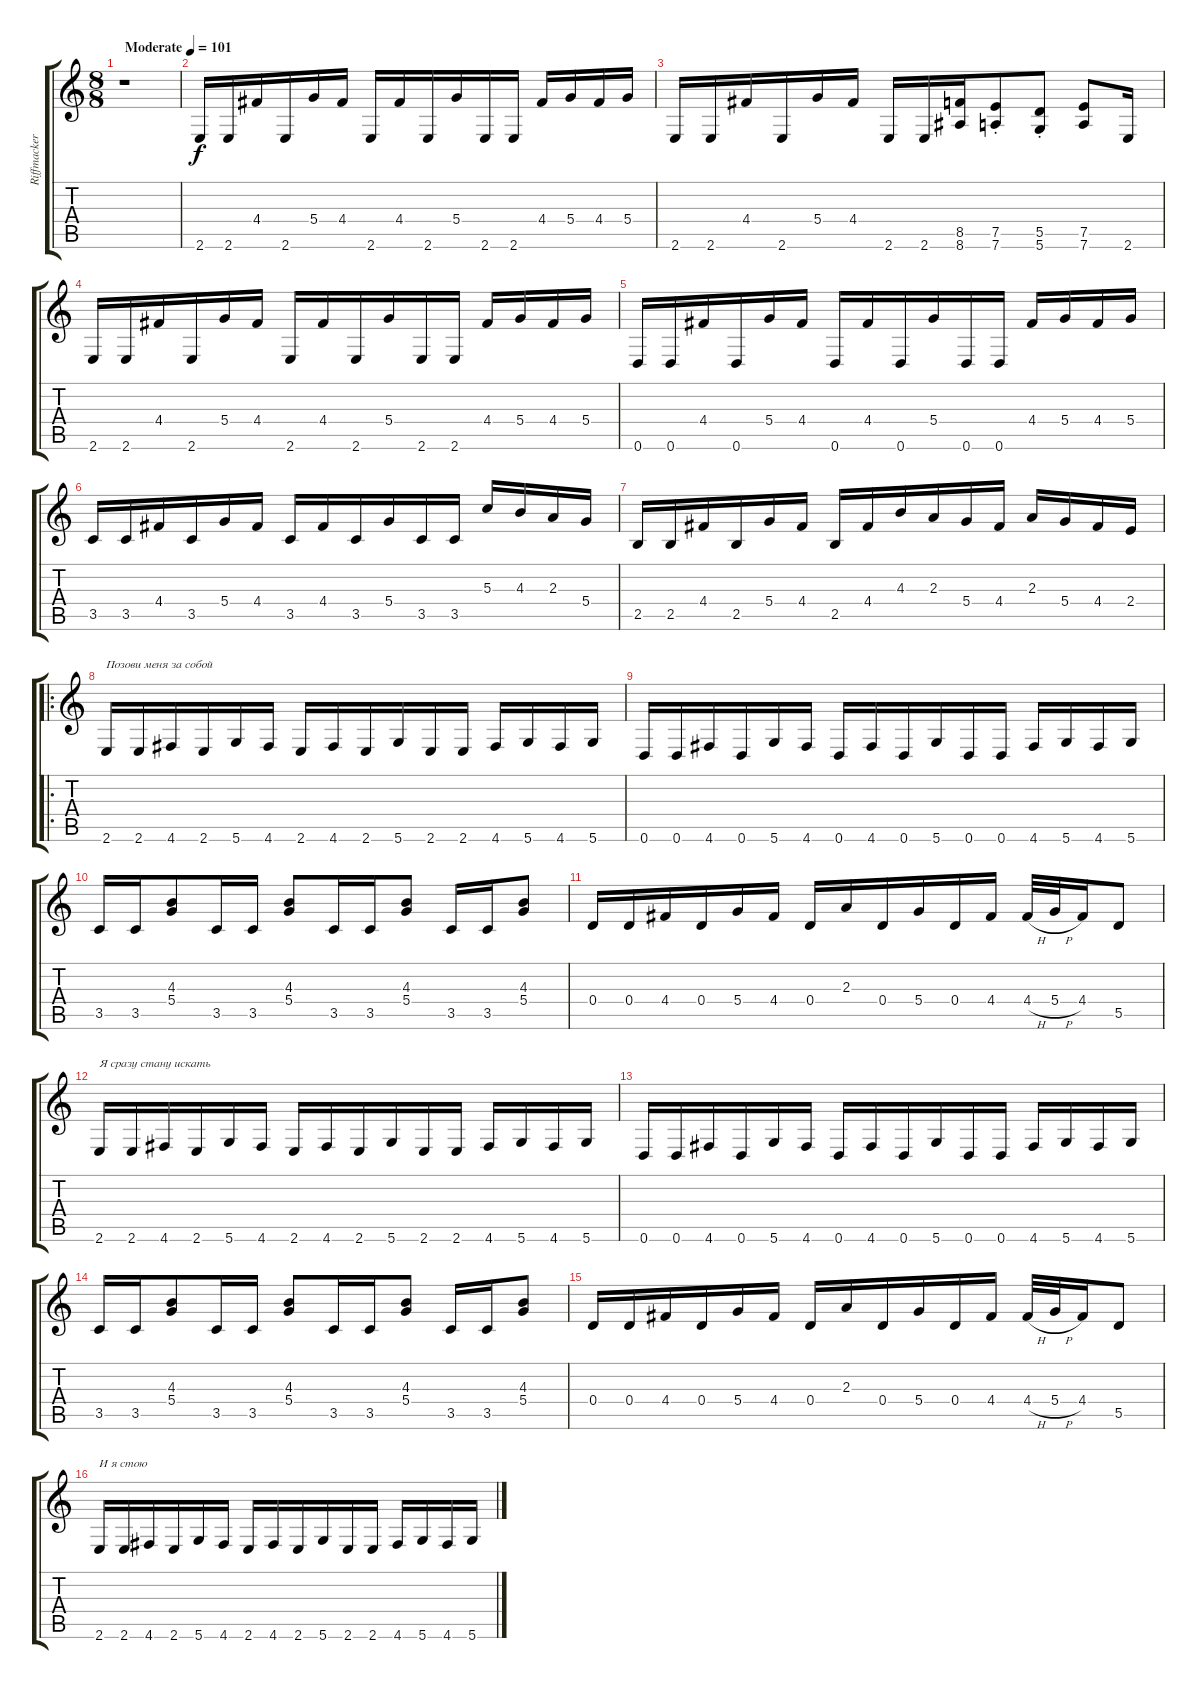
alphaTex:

\track ("Riffmacker" "Riffmacker") {instrument overdrivenguitar}
\staff {score tabs}
\tuning (E4 B3 G3 D3 A2 D2) {hide}
\ts (8 8)
\tempo (101 "Moderate")
\clef g2
\ks c
r.1{dy f instrument overdrivenguitar} |
2.6.16 2.6.16 4.4.16 2.6.16 5.4.16 4.4.16 2.6.16 4.4.16 2.6.16 5.4.16 2.6.16 2.6.16 4.4.16 5.4.16 4.4.16 5.4.16 |
2.6.16 2.6.16 4.4.16 2.6.16 5.4.16 4.4.16 2.6.16 2.6.16 (8.5 8.6).16 (7.5{st} 7.6{st}).8 (5.5{st} 5.6{st}).8 (7.5 7.6).8 2.6.16 |
2.6.16 2.6.16 4.4.16 2.6.16 5.4.16 4.4.16 2.6.16 4.4.16 2.6.16 5.4.16 2.6.16 2.6.16 4.4.16 5.4.16 4.4.16 5.4.16 |
0.6.16 0.6.16 4.4.16 0.6.16 5.4.16 4.4.16 0.6.16 4.4.16 0.6.16 5.4.16 0.6.16 0.6.16 4.4.16 5.4.16 4.4.16 5.4.16 |
3.5.16 3.5.16 4.4.16 3.5.16 5.4.16 4.4.16 3.5.16 4.4.16 3.5.16 5.4.16 3.5.16 3.5.16 5.3.16 4.3.16 2.3.16 5.4.16 |
2.5.16 2.5.16 4.4.16 2.5.16 5.4.16 4.4.16 2.5.16 4.4.16 4.3.16 2.3.16 5.4.16 4.4.16 2.3.16 5.4.16 4.4.16 2.4.16 |
\ro
2.6.16{txt "Позови меня за собой"} 2.6.16 4.6.16 2.6.16 5.6.16 4.6.16 2.6.16 4.6.16 2.6.16 5.6.16 2.6.16 2.6.16 4.6.16 5.6.16 4.6.16 5.6.16 |
0.6.16 0.6.16 4.6.16 0.6.16 5.6.16 4.6.16 0.6.16 4.6.16 0.6.16 5.6.16 0.6.16 0.6.16 4.6.16 5.6.16 4.6.16 5.6.16 |
3.5.16 3.5.16 (4.3 5.4).8 3.5.16 3.5.16 (4.3 5.4).8 3.5.16 3.5.16 (4.3 5.4).8 3.5.16 3.5.16 (4.3 5.4).8 |
0.4.16 0.4.16 4.4.16 0.4.16 5.4.16 4.4.16 0.4.16 2.3.16 0.4.16 5.4.16 0.4.16 4.4.16 4.4{h}.32 5.4{h}.32 4.4.16 5.5.8 |
2.6.16{txt "Я сразу стану искать"} 2.6.16 4.6.16 2.6.16 5.6.16 4.6.16 2.6.16 4.6.16 2.6.16 5.6.16 2.6.16 2.6.16 4.6.16 5.6.16 4.6.16 5.6.16 |
0.6.16 0.6.16 4.6.16 0.6.16 5.6.16 4.6.16 0.6.16 4.6.16 0.6.16 5.6.16 0.6.16 0.6.16 4.6.16 5.6.16 4.6.16 5.6.16 |
3.5.16 3.5.16 (4.3 5.4).8 3.5.16 3.5.16 (4.3 5.4).8 3.5.16 3.5.16 (4.3 5.4).8 3.5.16 3.5.16 (4.3 5.4).8 |
0.4.16 0.4.16 4.4.16 0.4.16 5.4.16 4.4.16 0.4.16 2.3.16 0.4.16 5.4.16 0.4.16 4.4.16 4.4{h}.32 5.4{h}.32 4.4.16 5.5.8 |
2.6.16{txt "И я стою"} 2.6.16 4.6.16 2.6.16 5.6.16 4.6.16 2.6.16 4.6.16 2.6.16 5.6.16 2.6.16 2.6.16 4.6.16 5.6.16 4.6.16 5.6.16
